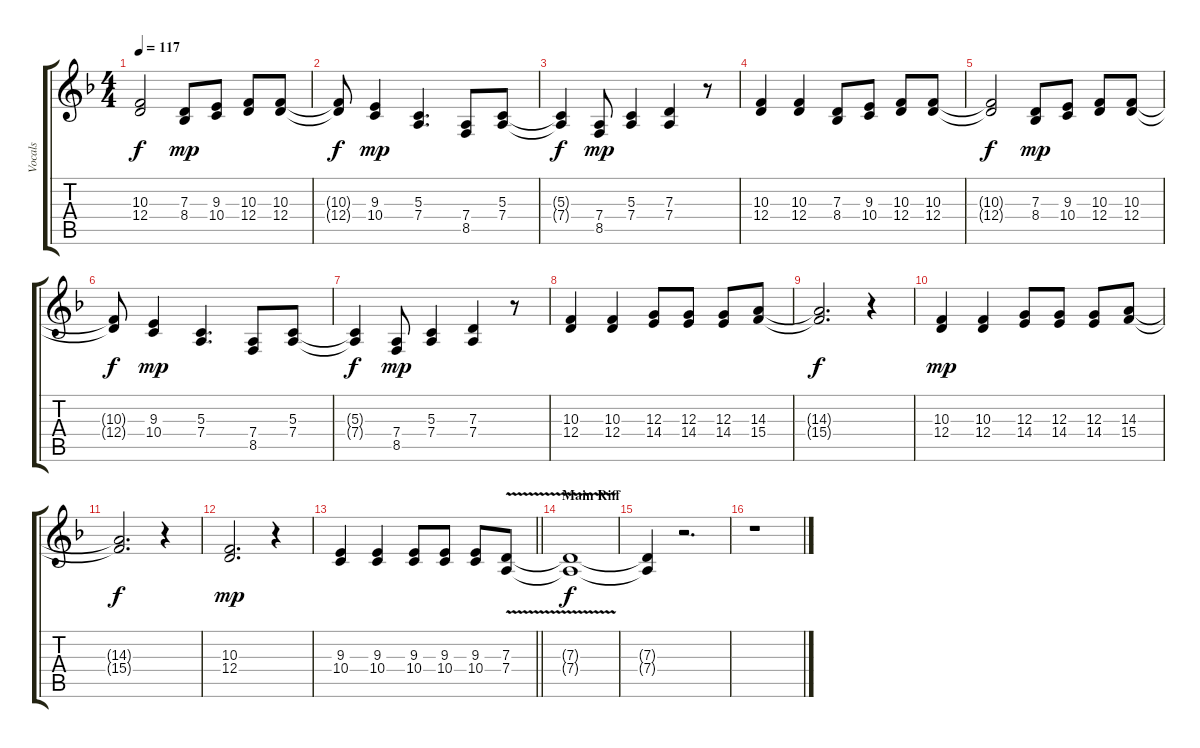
\track ("Vocals" "Vocals") {instrument lead6voice}
\staff {score tabs}
\tuning (E4 B3 G3 D3 A2 E2) {hide}
\ts (4 4)
\tempo 117
\clef g2
\ks dminor
(10.3{t} 12.4{t}).2{dy f} (7.3 8.4).8{dy mp} (9.3 10.4).8 (10.3 12.4).8 (10.3 12.4).8 |
(10.3{t} 12.4{t}).8{dy f} (9.3 10.4).4{dy mp} (5.3 7.4).4{d} (7.4 8.5).8 (5.3 7.4).8 |
(5.3{t} 7.4{t}).4{dy f} (7.4 8.5).8{dy mp} (5.3 7.4).4 (7.3 7.4).4 r.8 |
(10.3 12.4).4 (10.3 12.4).4 (7.3 8.4).8 (9.3 10.4).8 (10.3 12.4).8 (10.3 12.4).8 |
(10.3{t} 12.4{t}).2{dy f} (7.3 8.4).8{dy mp} (9.3 10.4).8 (10.3 12.4).8 (10.3 12.4).8 |
(10.3{t} 12.4{t}).8{dy f} (9.3 10.4).4{dy mp} (5.3 7.4).4{d} (7.4 8.5).8 (5.3 7.4).8 |
(5.3{t} 7.4{t}).4{dy f} (7.4 8.5).8{dy mp} (5.3 7.4).4 (7.3 7.4).4 r.8 |
(10.3 12.4).4 (10.3 12.4).4 (12.3 14.4).8 (12.3 14.4).8 (12.3 14.4).8 (14.3 15.4).8 |
(14.3{t} 15.4{t}).2{d dy f} r.4 |
(10.3 12.4).4{dy mp} (10.3 12.4).4 (12.3 14.4).8 (12.3 14.4).8 (12.3 14.4).8 (14.3 15.4).8 |
(14.3{t} 15.4{t}).2{d dy f} r.4 |
(10.3 12.4).2{d dy mp} r.4 |
\barLineRight lightlight
(9.3 10.4).4 (9.3 10.4).4 (9.3 10.4).8 (9.3 10.4).8 (9.3 10.4).8 (7.3{v} 7.4).8 |
\section ("" "Main Riff")
(7.3{t} 7.4{t}).1{dy f} |
(7.3{t} 7.4{t}).4 r.2{d} |
r.1
